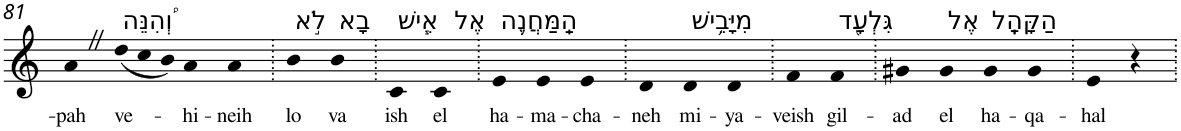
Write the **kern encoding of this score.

**kern	**text
*part1	*part1
*staff1	*staff1
*I"Piano	*
*I'Pno	*
!!LO:PB:g=z
*clefG2	*
*k[]	*
=81	=81
!	!LO:LY:b
4aZ	-pah
*Xtuplet	*
!LO:TX:a:t=וְ֠הִנֵּה	!
!	!LO:LY:b
(<12dd	ve-
12cc	.
12b)	.
!	!LO:LY:b
4a	-hi-
!	!LO:LY:b
4a	-neih
=82.	=82.
!LO:TX:a:t=לֹ֣א	!
!	!LO:LY:b
4b	lo
!LO:TX:a:t=בָא	!
!	!LO:LY:b
4b	va
=83.	=83.
!LO:TX:a:t=אִ֧ישׁ	!
!	!LO:LY:b
4c	ish
!LO:TX:a:t=אֶל	!
!	!LO:LY:b
4c	el
=84.	=84.
!LO:TX:a:t=הַֽמַּחֲנֶ֛ה	!
!	!LO:LY:b
4e	ha-
!	!LO:LY:b
4e	-ma-
!	!LO:LY:b
4e	-cha-
=85.	=85.
!	!LO:LY:b
4d	-neh
!LO:TX:a:t=מִיָּבֵ֥ישׁ	!
!	!LO:LY:b
4d	mi-
!	!LO:LY:b
4d	-ya-
=86.	=86.
!	!LO:LY:b
4f	-veish
!LO:TX:a:t=גִּלְעָ֖ד	!
!	!LO:LY:b
4f	gil-
=87.	=87.
!	!LO:LY:b
4g#X	-ad
!LO:TX:a:t=אֶל	!
!	!LO:LY:b
4g#	el
!LO:TX:a:t=הַקָּהָֽל	!
!	!LO:LY:b
4g#	ha-
!	!LO:LY:b
4g#	-qa-
=88.	=88.
!	!LO:LY:b
4e	-hal
4r	.
=.	=.
*-	*-
